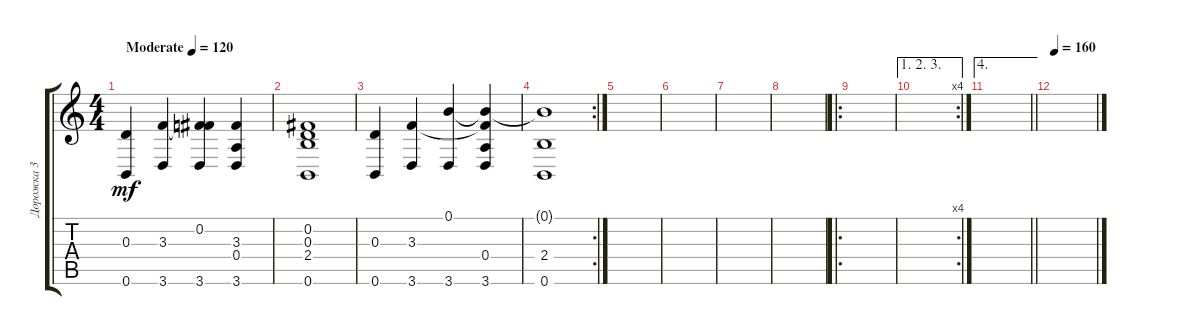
\track ("Дорожка 3" "Дорожка 3") {instrument acousticguitarsteel}
\staff {score tabs}
\tuning (B3 Gb3 D3 A2 E2 B1) {hide}
\ts (4 4)
\tempo (120 "Moderate")
\clef g2
\ks c
(0.3 0.6).4{dy mf instrument acousticguitarsteel} (3.3 3.6).4 (0.2 3.3{t} 3.6).4 (3.3 0.4 3.6).4 |
(0.2 0.3 2.4 0.6).1 |
(0.3 0.6).4 (3.3 3.6).4 (0.1 3.6).4 (0.1{t} 3.3{t} 0.4 3.6).4 |
\rc 2
(0.1{t} 2.4 0.6).1 |
|
|
|
|
\ro
|
\ae (1 2 3)
\rc 4
|
\ae 4
\barLineRight lightlight
|
\tempo 160
